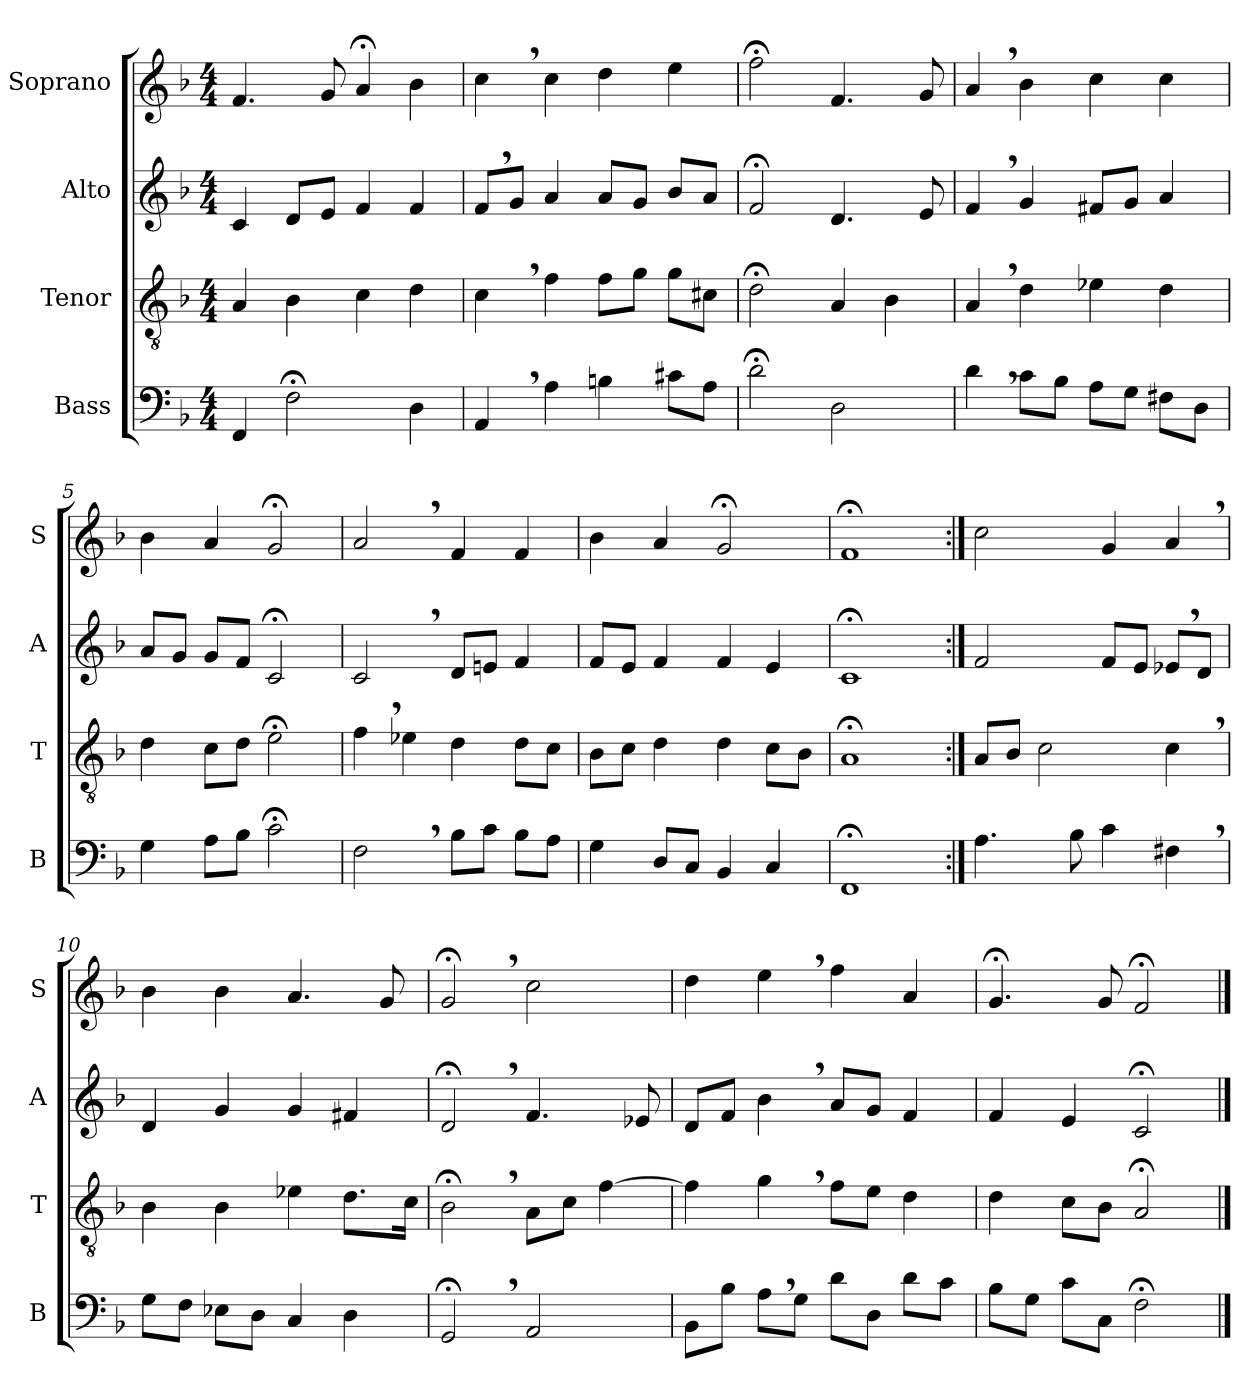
**kern	**kern	**kern	**kern
*part4	*part3	*part2	*part1
*staff4	*staff3	*staff2	*staff1
*I"Bass	*I"Tenor	*I"Alto	*I"Soprano
*I'B	*I'T	*I'A	*I'S
*clefF4	*clefGv2	*clefG2	*clefG2
*k[b-]	*k[b-]	*k[b-]	*k[b-]
*M4/4	*M4/4	*M4/4	*M4/4
=1	=1	=1	=1
4FF/	4A/	4c/	4.f/
2F;<\	4B-\	8d/L	.
.	.	8e/J	8g/
.	4c\	4f/	4a;</
4D\	4d\	4f/	4b-\
=2	=2	=2	=2
4AA,/	4c,\	8f,/L	4cc,\
.	.	8g/J	.
4A\	4f\	4a/	4cc\
4Bn\	8f\L	8a/L	4dd\
.	8g\J	8g/J	.
8c#X\L	8g\L	8b-/L	4ee\
8A\J	8c#X\J	8a/J	.
=3	=3	=3	=3
2d;<\	2d;<\	2f;</	2ff;<\
2D\	4A/	4.d/	4.f/
.	4B-\	.	.
.	.	8e/	8g/
=4	=4	=4	=4
4d,\	4A,/	4f,/	4a:,/
8c\L	4d\	4g/	4b-\
8B-\J	.	.	.
8A\L	4e-X\	8f#X/L	4cc\
8G\J	.	8g/J	.
8F#X\L	4d\	4a/	4cc\
8D\J	.	.	.
=5	=5	=5	=5
4G\	4d\	8a/L	4b-:\
.	.	8g/J	.
8A\L	8c\L	8g/L	4a/
8B-\J	8d\J	8f/J	.
2c;<\	2e;<\	2c;</	2g;</
=6	=6	=6	=6
2F,\	4f,\	2c,/	2a,/
.	4e-X\	.	.
8B-\L	4d\	8d/L	4f/
8c\J	.	8en/J	.
8B-\L	8d\L	4f/	4f/
8A\J	8c\J	.	.
=7	=7	=7	=7
4G\	8B-\L	8f/L	4b-\
.	8c\J	8e/J	.
8D/L	4d\	4f/	4a/
8C/J	.	.	.
4BB-/	4d\	4f/	2g;</
4C/	8c\L	4e/	.
.	8B-\J	.	.
=8	=8	=8	=8
1FF;</	1A;</	1c;</	1f;</
=9:|!	=9:|!	=9:|!	=9:|!
4.A\	8A/L	2f/	2cc\
.	8B-/J	.	.
.	2c\	.	.
8B-\	.	.	.
4c\	.	8f/L	4g/
.	.	8e/J	.
4F#X,\	4c,\	8e-X,/L	4a,/
.	.	8d/J	.
=10	=10	=10	=10
8G\L	4B-\	4d/	4b-\
8F\J	.	.	.
8E-X\L	4B-\	4g/	4b-\
8D\J	.	.	.
4C/	4e-X\	4g/	4.a/
4D\	8.d\L	4f#X/	.
.	.	.	8g/
.	16c\Jk	.	.
=11	=11	=11	=11
2GG;<,/	2B-;<,\	2d;<,/	2g;<,/
2AA/	8A\L	4.f/	2cc\
.	8c\J	.	.
.	[4f\	.	.
.	.	8e-X/	.
=12	=12	=12	=12
8BB-\L	4f\]	8d/L	4dd\
8B-\J	.	8f/J	.
8A,\L	4g,\	4b-,\	4ee,\
8G\J	.	.	.
8d\L	8f\L	8a/L	4ff\
8D\J	8e\J	8g/J	.
8d\L	4d\	4f/	4a/
8c\J	.	.	.
=13	=13	=13	=13
8B-\L	4d\	4f/	4.g;</
8G\J	.	.	.
8c\L	8c\L	4e/	.
8C\J	8B-\J	.	8g/
2F;<\	2A;</	2c;</	2f;</
==	==	==	==
*-	*-	*-	*-
